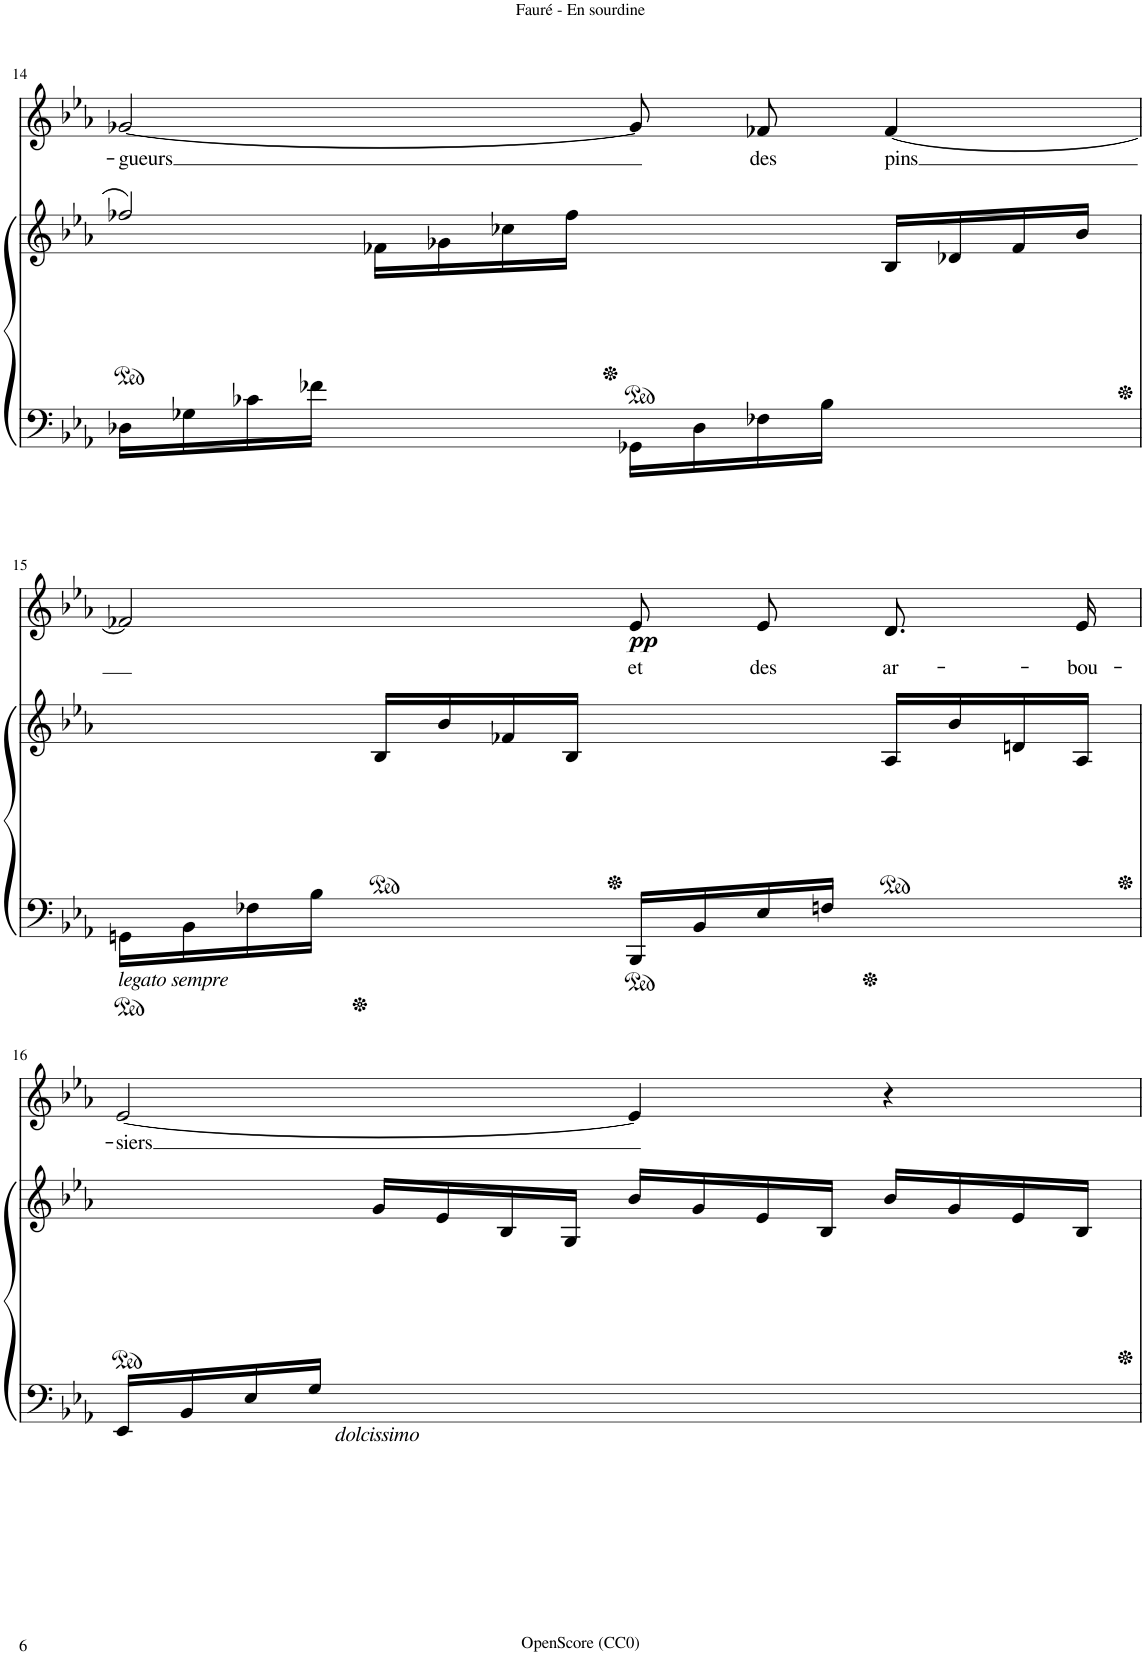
**kern	**kern	**kern	**text	**dynam
*part2	*part2	*part1	*part1	*part1
*staff3	*staff2	*staff1	*staff1	*staff1
*I"Piano	*	*I"Voix	*	*
*I'Pno	*	*	*	*
!!LO:PB:g=z
*clefF4	*clefG2	*clefG2	*	*
*k[b-e-a-]	*k[b-e-a-]	*k[b-e-a-]	*	*
*M4/4	*M4/4	*M4/4	*	*
*met(c)	*met(c)	*met(c)	*	*
*	*ped	*	*	*
=14	=14	=14	=14	=14
*	*^	*	*	*
!	!	!	!	!LO:LY:b	!
16D-X\LL	2ff-X/	4ryy	[2g-X/	-gueurs	.
16G-X\	.	.	.	.	.
16c-X\	.	.	.	.	.
16f-X\JJ	.	.	.	.	.
4ryy	.	16f-X\LL	.	.	.
.	.	16g-X\	.	.	.
.	.	16cc-X\	.	.	.
.	.	16ff-\JJ	.	.	.
*	*ped	*	*	*	*
16GG-X\LL	4ryy	2ryy	8g-/L]	.	.
16D-\	.	.	.	.	.
!	!	!	!	!LO:LY:b	!
16F-X\	.	.	8f-X/J	des	.
16B-\JJ	.	.	.	.	.
!	!	!	!	!LO:LY:b	!
4ryy	16B-/LL	.	[4f-/	pins	.
.	16d-X/	.	.	.	.
.	16f-/	.	.	.	.
.	16b-/JJ	.	.	.	.
*	*v	*v	*	*	*
!!LO:LB:g=z
=15	=15	=15	=15	=15
*	*Xped	*	*	*
!LO:TX:b:i:t=legato sempre	!	!	!	!
16GGn\LL	4ryy	2f-X/]	.	.
16BB-\	.	.	.	.
16F-X\	.	.	.	.
16B-\JJ	.	.	.	.
*Xped	*	*	*	*
*	*ped	*	*	*
4ryy	16B-/LL	.	.	.
.	16b-/	.	.	.
.	16f-X/	.	.	.
.	16B-/JJ	.	.	.
*ped	*	*	*	*
*	*Xped	*	*	*
!	!	!	!LO:LY:b	!LO:DY:b
16BBB-/LL	4ryy	8e-/L	et	pp
16BB-/	.	.	.	.
!	!	!	!LO:LY:b	!
16E-/	.	8e-/J	des	.
16Fn/JJ	.	.	.	.
*	*ped	*	*	*
!	!	!	!LO:LY:b	!
4ryy	16A-/LL	8.d/L	ar-	.
.	16b-/	.	.	.
.	16dn/	.	.	.
!	!	!	!LO:LY:b	!
.	16A-/JJ	16e-/Jk	-bou-	.
!!LO:LB:g=z
=16	=16	=16	=16	=16
*	*Xped	*	*	*
!	!	!	!LO:LY:b	!
16EE-/LL	4ryy	[2e-/	-siers	.
16BB-/	.	.	.	.
16E-/	.	.	.	.
!LO:TX:b:i:t=dolcissimo	!	!	!	!
16G/JJ	.	.	.	.
2ryy	16g/LL	.	.	.
.	16e-/	.	.	.
.	16B-/	.	.	.
.	16G/JJ	.	.	.
.	16b-/LL	4e-/]	.	.
.	16g/	.	.	.
.	16e-/	.	.	.
.	16B-/JJ	.	.	.
4ryy	16b-/LL	4r	.	.
.	16g/	.	.	.
.	16e-/	.	.	.
.	16B-/JJ	.	.	.
*	*Xped	*	*	*
=	=	=	=	=
*-	*-	*-	*-	*-
